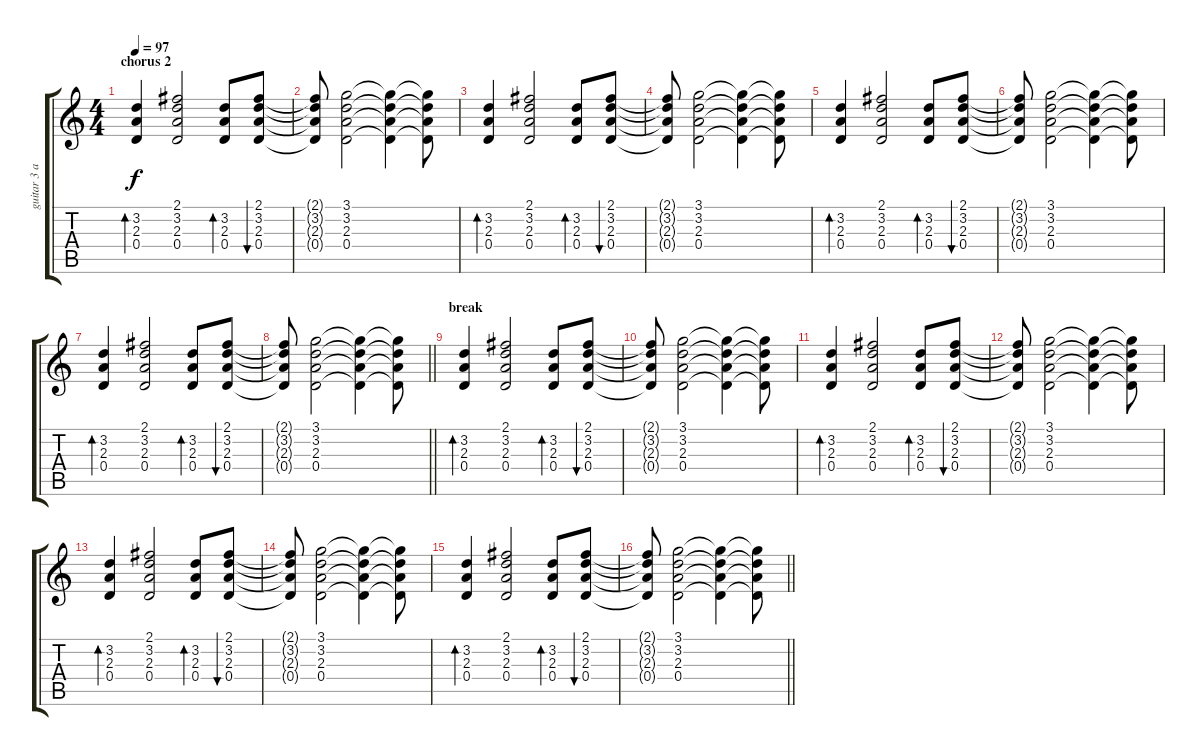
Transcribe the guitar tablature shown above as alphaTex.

\track ("guitar 3 acoustic" "guitar 3 a") {instrument acousticguitarnylon}
\staff {score tabs}
\tuning (E4 B3 G3 D3 A2 E2) {hide}
\ts (4 4)
\section ("" "chorus 2")
\tempo 97
\clef g2
\ks c
(3.2 2.3 0.4).4{bd 120 dy f} (2.1 3.2 2.3 0.4).2 (3.2 2.3 0.4).8{bd 120} (2.1 3.2 2.3 0.4).8{bu 120} |
(2.1{t} 3.2{t} 2.3{t} 0.4{t}).8 (3.1 3.2 2.3 0.4).2 (3.1{t} 3.2{t} 2.3{t} 0.4{t}).4 (3.1{t} 3.2{t} 2.3{t} 0.4{t}).8 |
(3.2 2.3 0.4).4{bd 120} (2.1 3.2 2.3 0.4).2 (3.2 2.3 0.4).8{bd 120} (2.1 3.2 2.3 0.4).8{bu 120} |
(2.1{t} 3.2{t} 2.3{t} 0.4{t}).8 (3.1 3.2 2.3 0.4).2 (3.1{t} 3.2{t} 2.3{t} 0.4{t}).4 (3.1{t} 3.2{t} 2.3{t} 0.4{t}).8 |
(3.2 2.3 0.4).4{bd 120} (2.1 3.2 2.3 0.4).2 (3.2 2.3 0.4).8{bd 120} (2.1 3.2 2.3 0.4).8{bu 120} |
(2.1{t} 3.2{t} 2.3{t} 0.4{t}).8 (3.1 3.2 2.3 0.4).2 (3.1{t} 3.2{t} 2.3{t} 0.4{t}).4 (3.1{t} 3.2{t} 2.3{t} 0.4{t}).8 |
(3.2 2.3 0.4).4{bd 120} (2.1 3.2 2.3 0.4).2 (3.2 2.3 0.4).8{bd 120} (2.1 3.2 2.3 0.4).8{bu 120} |
\barLineRight lightlight
(2.1{t} 3.2{t} 2.3{t} 0.4{t}).8 (3.1 3.2 2.3 0.4).2 (3.1{t} 3.2{t} 2.3{t} 0.4{t}).4 (3.1{t} 3.2{t} 2.3{t} 0.4{t}).8 |
\section ("" "break")
(3.2 2.3 0.4).4{bd 120 volume 7} (2.1 3.2 2.3 0.4).2 (3.2 2.3 0.4).8{bd 120} (2.1 3.2 2.3 0.4).8{bu 120} |
(2.1{t} 3.2{t} 2.3{t} 0.4{t}).8 (3.1 3.2 2.3 0.4).2 (3.1{t} 3.2{t} 2.3{t} 0.4{t}).4 (3.1{t} 3.2{t} 2.3{t} 0.4{t}).8 |
(3.2 2.3 0.4).4{bd 120} (2.1 3.2 2.3 0.4).2 (3.2 2.3 0.4).8{bd 120} (2.1 3.2 2.3 0.4).8{bu 120} |
(2.1{t} 3.2{t} 2.3{t} 0.4{t}).8 (3.1 3.2 2.3 0.4).2 (3.1{t} 3.2{t} 2.3{t} 0.4{t}).4 (3.1{t} 3.2{t} 2.3{t} 0.4{t}).8 |
(3.2 2.3 0.4).4{bd 120} (2.1 3.2 2.3 0.4).2 (3.2 2.3 0.4).8{bd 120} (2.1 3.2 2.3 0.4).8{bu 120} |
(2.1{t} 3.2{t} 2.3{t} 0.4{t}).8 (3.1 3.2 2.3 0.4).2 (3.1{t} 3.2{t} 2.3{t} 0.4{t}).4 (3.1{t} 3.2{t} 2.3{t} 0.4{t}).8 |
(3.2 2.3 0.4).4{bd 120} (2.1 3.2 2.3 0.4).2 (3.2 2.3 0.4).8{bd 120} (2.1 3.2 2.3 0.4).8{bu 120} |
\barLineRight lightlight
(2.1{t} 3.2{t} 2.3{t} 0.4{t}).8 (3.1 3.2 2.3 0.4).2 (3.1{t} 3.2{t} 2.3{t} 0.4{t}).4 (3.1{t} 3.2{t} 2.3{t} 0.4{t}).8
